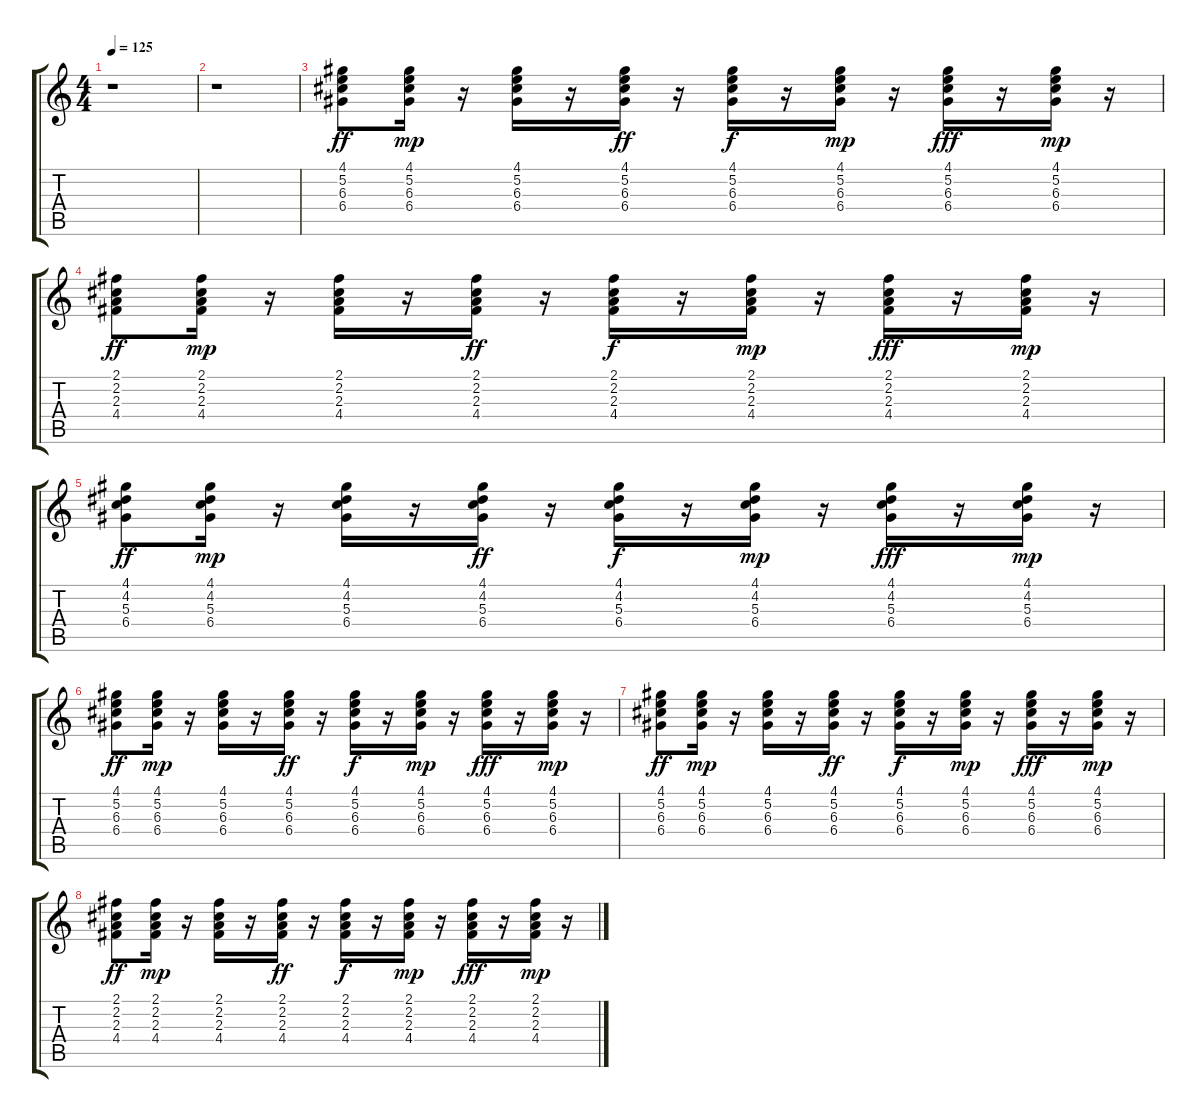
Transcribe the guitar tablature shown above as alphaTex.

\track "" {instrument acousticguitarsteel}
\staff {score tabs}
\tuning (E4 B3 G3 D3 A2 E2) {hide}
\ts (4 4)
\tempo 125
\clef g2
\ks c
r.1{dy mp} |
r.1 |
(4.1 5.2 6.3 6.4).8{dy ff} (4.1 5.2 6.3 6.4).16{dy mp} r.16 (4.1 5.2 6.3 6.4).16 r.16 (4.1 5.2 6.3 6.4).16{dy ff} r.16 (4.1 5.2 6.3 6.4).16{dy f} r.16 (4.1 5.2 6.3 6.4).16{dy mp} r.16 (4.1 5.2 6.3 6.4).16{dy fff} r.16 (4.1 5.2 6.3 6.4).16{dy mp} r.16 |
(2.1 2.2 2.3 4.4).8{dy ff} (2.1 2.2 2.3 4.4).16{dy mp} r.16 (2.1 2.2 2.3 4.4).16 r.16 (2.1 2.2 2.3 4.4).16{dy ff} r.16 (2.1 2.2 2.3 4.4).16{dy f} r.16 (2.1 2.2 2.3 4.4).16{dy mp} r.16 (2.1 2.2 2.3 4.4).16{dy fff} r.16 (2.1 2.2 2.3 4.4).16{dy mp} r.16 |
(4.1 4.2 5.3 6.4).8{dy ff} (4.1 4.2 5.3 6.4).16{dy mp} r.16 (4.1 4.2 5.3 6.4).16 r.16 (4.1 4.2 5.3 6.4).16{dy ff} r.16 (4.1 4.2 5.3 6.4).16{dy f} r.16 (4.1 4.2 5.3 6.4).16{dy mp} r.16 (4.1 4.2 5.3 6.4).16{dy fff} r.16 (4.1 4.2 5.3 6.4).16{dy mp} r.16 |
(4.1 5.2 6.3 6.4).8{dy ff} (4.1 5.2 6.3 6.4).16{dy mp} r.16 (4.1 5.2 6.3 6.4).16 r.16 (4.1 5.2 6.3 6.4).16{dy ff} r.16 (4.1 5.2 6.3 6.4).16{dy f} r.16 (4.1 5.2 6.3 6.4).16{dy mp} r.16 (4.1 5.2 6.3 6.4).16{dy fff} r.16 (4.1 5.2 6.3 6.4).16{dy mp} r.16 |
(4.1 5.2 6.3 6.4).8{dy ff} (4.1 5.2 6.3 6.4).16{dy mp} r.16 (4.1 5.2 6.3 6.4).16 r.16 (4.1 5.2 6.3 6.4).16{dy ff} r.16 (4.1 5.2 6.3 6.4).16{dy f} r.16 (4.1 5.2 6.3 6.4).16{dy mp} r.16 (4.1 5.2 6.3 6.4).16{dy fff} r.16 (4.1 5.2 6.3 6.4).16{dy mp} r.16 |
(2.1 2.2 2.3 4.4).8{dy ff} (2.1 2.2 2.3 4.4).16{dy mp} r.16 (2.1 2.2 2.3 4.4).16 r.16 (2.1 2.2 2.3 4.4).16{dy ff} r.16 (2.1 2.2 2.3 4.4).16{dy f} r.16 (2.1 2.2 2.3 4.4).16{dy mp} r.16 (2.1 2.2 2.3 4.4).16{dy fff} r.16 (2.1 2.2 2.3 4.4).16{dy mp} r.16
